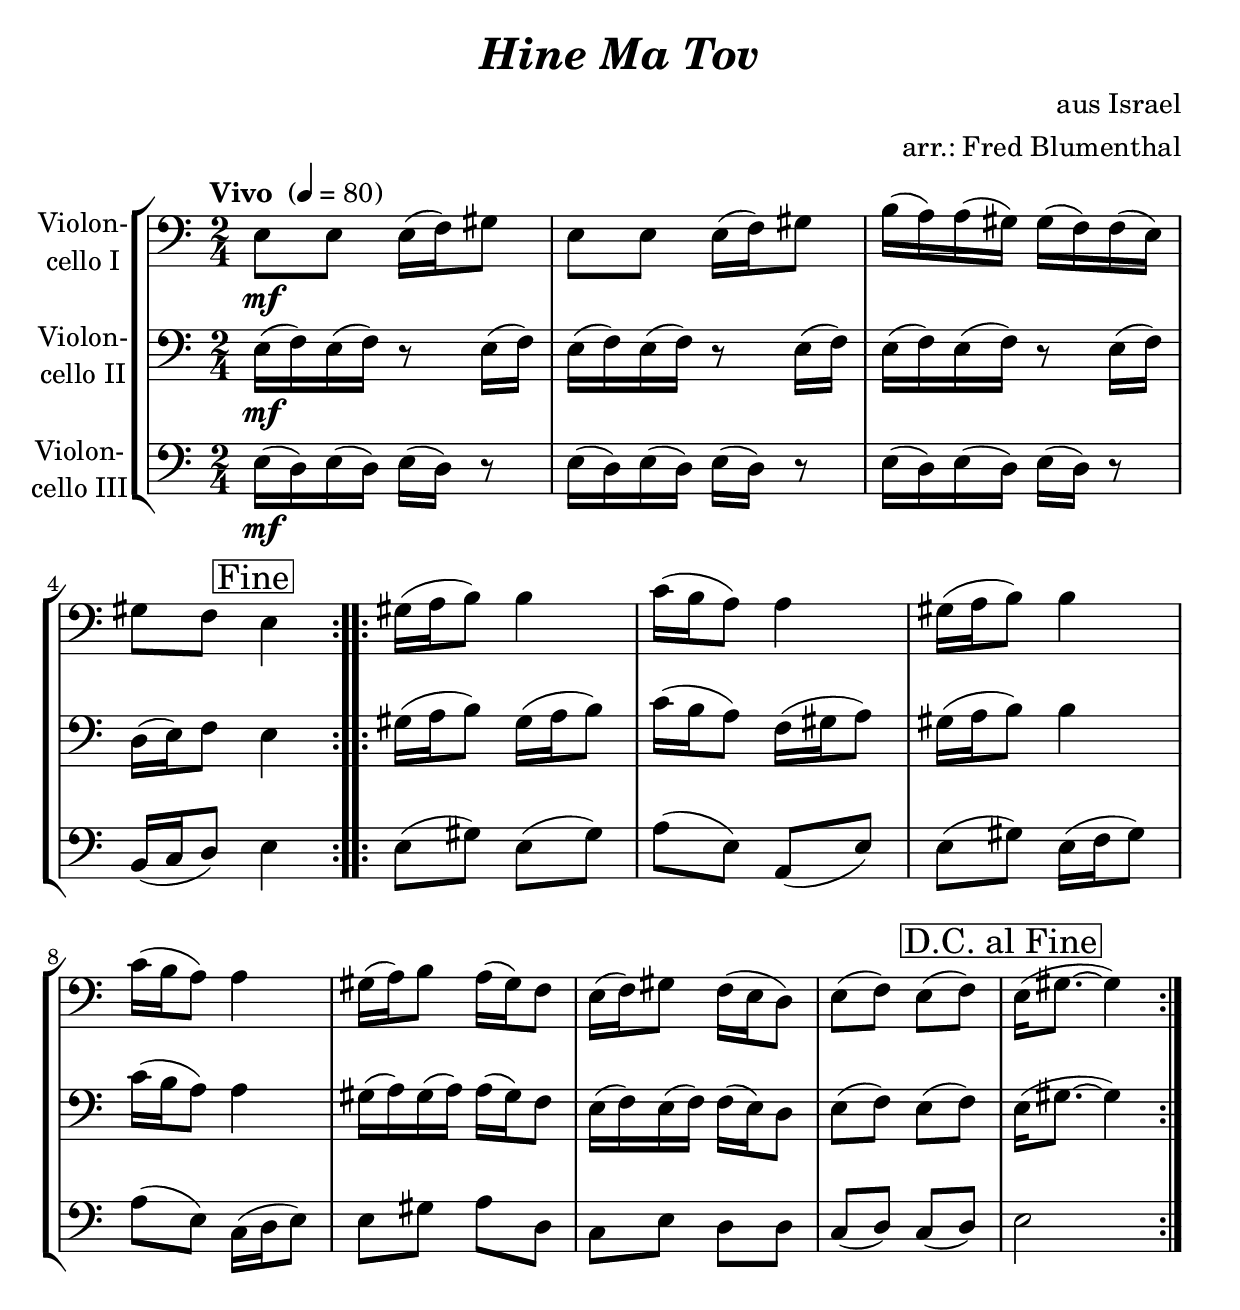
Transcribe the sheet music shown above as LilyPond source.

\version "2.18.2"
\include "deutsch.ly"
  
#(set-global-staff-size 24)

\header {
  title     = \markup \bold \italic "Hine Ma Tov"
  composer  = "aus Israel"
  arranger  = "arr.: Fred Blumenthal"
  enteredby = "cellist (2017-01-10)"
%  piece     = ""
}

voiceconsts = {
  \key c \major
  \time 2/4
  \clef "bass"
% \numericTimeSignature
  \compressFullBarRests
  % Set default beaming for all staves
%  \set Timing.beamExceptions = #'()
%  \set Timing.baseMoment     = #(ly:make-moment 1 4)
%  \set Timing.beatStructure  = #'(1 1 1)
  \tempo "Vivo " 4=80
}

mifl = "flute"
%mist = "string ensemble 1"
mist = "concertina"
miba = "bassoon"
%miba = "electric bass (pick)"
%miba = "electric bass (finger)"
%milo = "drawbar organ"
%milo = "harpsichord"
milo = "reed organ"

dcaf = \mark \markup \box "D.C. al Fine"
fine = \mark \markup \box "Fine"

va = \relative c {
  \voiceconsts
  
  \repeat volta 2 {
    e8\mf e e16( f) gis8
    e e e16( f) gis8
    h16( a) a( gis) gis( f) f( e)

    gis8 f \fine e4
  }

  \repeat volta 2 {
    gis16( a h8) h4
    c16( h a8) a4

    gis16( a h8) h4
    c16( h a8) a4
    gis16( a) h8 a16( gis) f8

    e16( f) gis8 f16( e d8)
    e( f) e( f) \dcaf
    e16( gis8.~ gis4)
  }
}

vb = \relative c {
  \voiceconsts
  
  \repeat volta 2 {
    e16(\mf f) e( f) r8 e16( f)
    e( f) e( f) r8 e16( f)
    e( f) e( f) r8 e16( f)

    d( e) f8 \fine e4
  }

  \repeat volta 2 {
    gis16( a h8) gis16( a h8)
    c16( h a8) f16( gis a8)

    gis16( a h8) h4
    c16( h a8) a4
    gis16( a) gis( a) a( gis) f8

    e16( f) e( f) f( e) d8
    e( f) e( f) \dcaf
    e16( gis8.~ gis4)
  }
}

vc = \relative c {
  \voiceconsts
  
  \repeat volta 2 {
    e16(\mf d) e( d) e( d) r8
    e16( d) e( d) e( d) r8
    e16( d) e( d) e( d) r8

    h16( c d8) \fine e4
  }

  \repeat volta 2 {
    e8( gis) e( gis)
    a( e) a,( e')

    e( gis) e16( f gis8)
    a( e) c16( d e8)
    e gis a d,

    c e d d
    c( d) c( d) \dcaf
    e2
  }
}


music = \new StaffGroup <<

      \new Staff {
	\set Staff.midiInstrument = \mist
	\set Staff.instrumentName = \markup \center-column { "Violon-" "cello I" }
	\transpose c c { \va }
      }

      \new Staff {
	\set Staff.midiInstrument = \miba
	\set Staff.instrumentName = \markup \center-column { "Violon-" "cello II" }
	\transpose c c { \vb }
      }

      \new Staff {
	\set Staff.midiInstrument = \milo
	\set Staff.instrumentName = \markup \center-column { "Violon-" "cello III" }
	\transpose c c { \vc }
      }
>>

\book {
  \score {
    \music
    \layout {}
  }

  \score {
    \unfoldRepeats \music

    \midi {
      \context {
        \Score
      }
    }
  }
}
